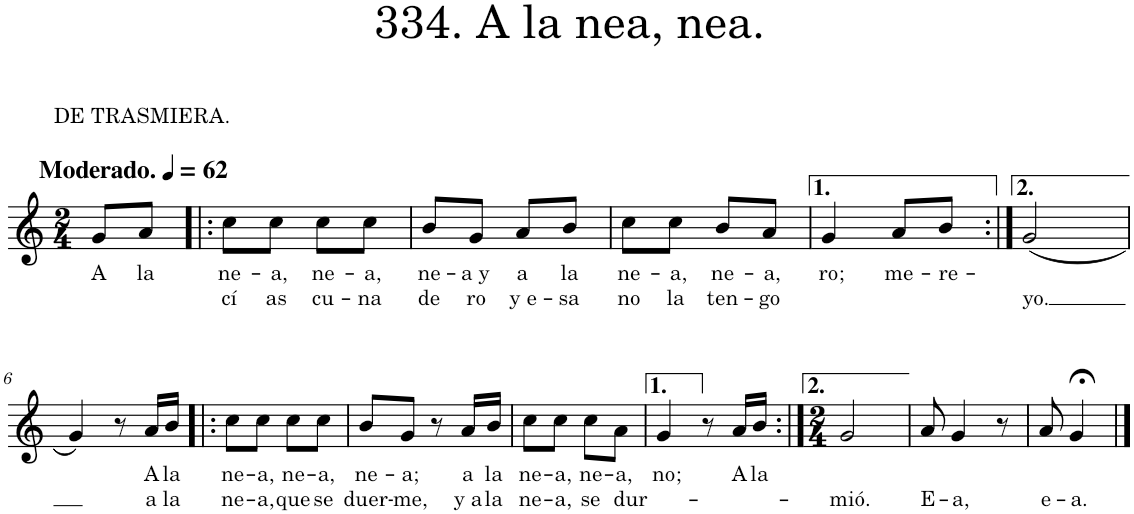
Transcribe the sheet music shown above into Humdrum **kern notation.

**kern	**text	**text
*part1	*part1	*part1
*staff1	*staff1	*staff1
*I"Piano	*	*
*I'Pno.	*	*
*clefG2	*	*
*k[]	*	*
*M2/4	*	*
*MM62	*	*
=	=	=
!LO:TX:a:B:t=Moderado.	!	!
!	!LO:LY:b	!
8g/L	A	.
!	!LO:LY:b	!
8a/J	la	.
=1!|:	=1!|:	=1!|:
!	!LO:LY:b	!LO:LY:b
8cc\L	ne-	cí
!	!LO:LY:b	!LO:LY:b
8cc\J	-a,	as
!LO:TX:a:t=DE TRASMIERA.	!	!
!	!LO:LY:b	!LO:LY:b
8cc\L	ne-	cu-
!	!LO:LY:b	!LO:LY:b
8cc\J	-a,	-na
=2	=2	=2
!	!LO:LY:b	!LO:LY:b
8b/L	ne-	de
!	!LO:LY:b	!LO:LY:b
8g/J	-a y	ro
!	!LO:LY:b	!LO:LY:b
8a/L	a	y e-
!	!LO:LY:b	!LO:LY:b
8b/J	la	-sa
=3	=3	=3
!	!LO:LY:b	!LO:LY:b
8cc\L	ne-	no
!	!LO:LY:b	!LO:LY:b
8cc\J	-a,	la
!	!LO:LY:b	!LO:LY:b
8b/L	ne-	ten-
!	!LO:LY:b	!LO:LY:b
8a/J	-a,	-go
=4	=4	=4
!	!LO:LY:b	!
4g/	ro;	.
!	!LO:LY:b	!
8a/L	me-	.
!	!LO:LY:b	!
8b/J	-re-	.
=5:|!	=5:|!	=5:|!
!	!	!LO:LY:b
(2g/	.	yo.
!!LO:LB:g=z
=6	=6	=6
4g/)	.	.
8r	.	.
!	!LO:LY:b	!LO:LY:b
16a/LL	A	a
!	!LO:LY:b	!LO:LY:b
16b/JJ	la	la
=7!|:	=7!|:	=7!|:
!	!LO:LY:b	!LO:LY:b
8cc\L	ne-	ne-
!	!LO:LY:b	!LO:LY:b
8cc\J	-a,	-a,
!	!LO:LY:b	!LO:LY:b
8cc\L	ne-	que
!	!LO:LY:b	!LO:LY:b
8cc\J	-a,	se
=8	=8	=8
!	!LO:LY:b	!LO:LY:b
8b/L	ne-	duer-
!	!LO:LY:b	!LO:LY:b
8g/J	-a;	-me,
8r	.	.
!	!LO:LY:b	!LO:LY:b
16a/LL	a	y a
!	!LO:LY:b	!LO:LY:b
16b/JJ	la	la
=9	=9	=9
!	!LO:LY:b	!LO:LY:b
8cc\L	ne-	ne-
!	!LO:LY:b	!LO:LY:b
8cc\J	-a,	-a,
!	!LO:LY:b	!LO:LY:b
8cc\L	ne-	se
!	!LO:LY:b	!LO:LY:b
8a\J	-a,	dur-
=10	=10	=10
!	!LO:LY:b	!
4g/	no;	.
8r	.	.
!	!LO:LY:b	!
16a/LL	A	.
!	!LO:LY:b	!
16b/JJ	la	.
=11:|!	=11:|!	=11:|!
*M2/4	*	*
!	!	!LO:LY:b
2g/	.	-mió.
=12	=12	=12
!	!	!LO:LY:b
8a/	.	E-
!	!	!LO:LY:b
4g/	.	-a,
8r	.	.
=13	=13	=13
!	!	!LO:LY:b
8a/	.	e-
!	!	!LO:LY:b
4g;</	.	-a.
==	==	==
*-	*-	*-
